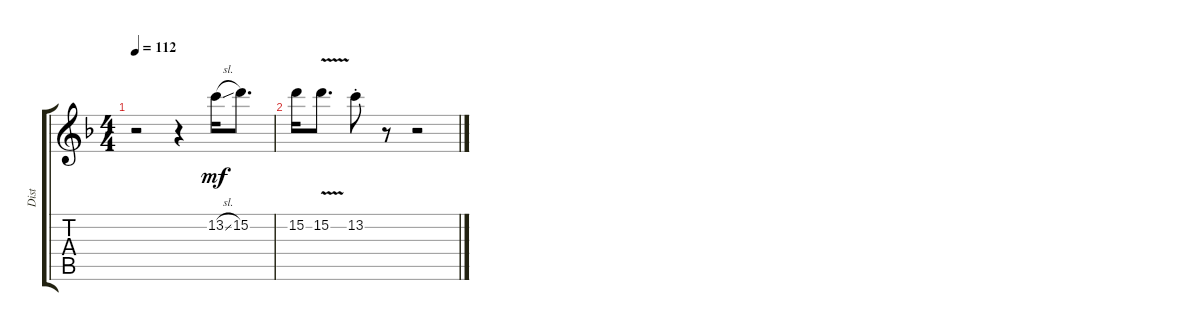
\track ("Dist" "Dist") {instrument distortionguitar}
\staff {score tabs}
\tuning (E4 B3 G4 D4 A3 E3) {hide}
\ts (4 4)
\tempo 112
\clef g2
\ks f
r.2{dy mf} r.4 13.2{sl}.16 15.2.8{d} |
15.2.16 15.2{v}.8{d} 13.2{st}.8 r.8 r.2
